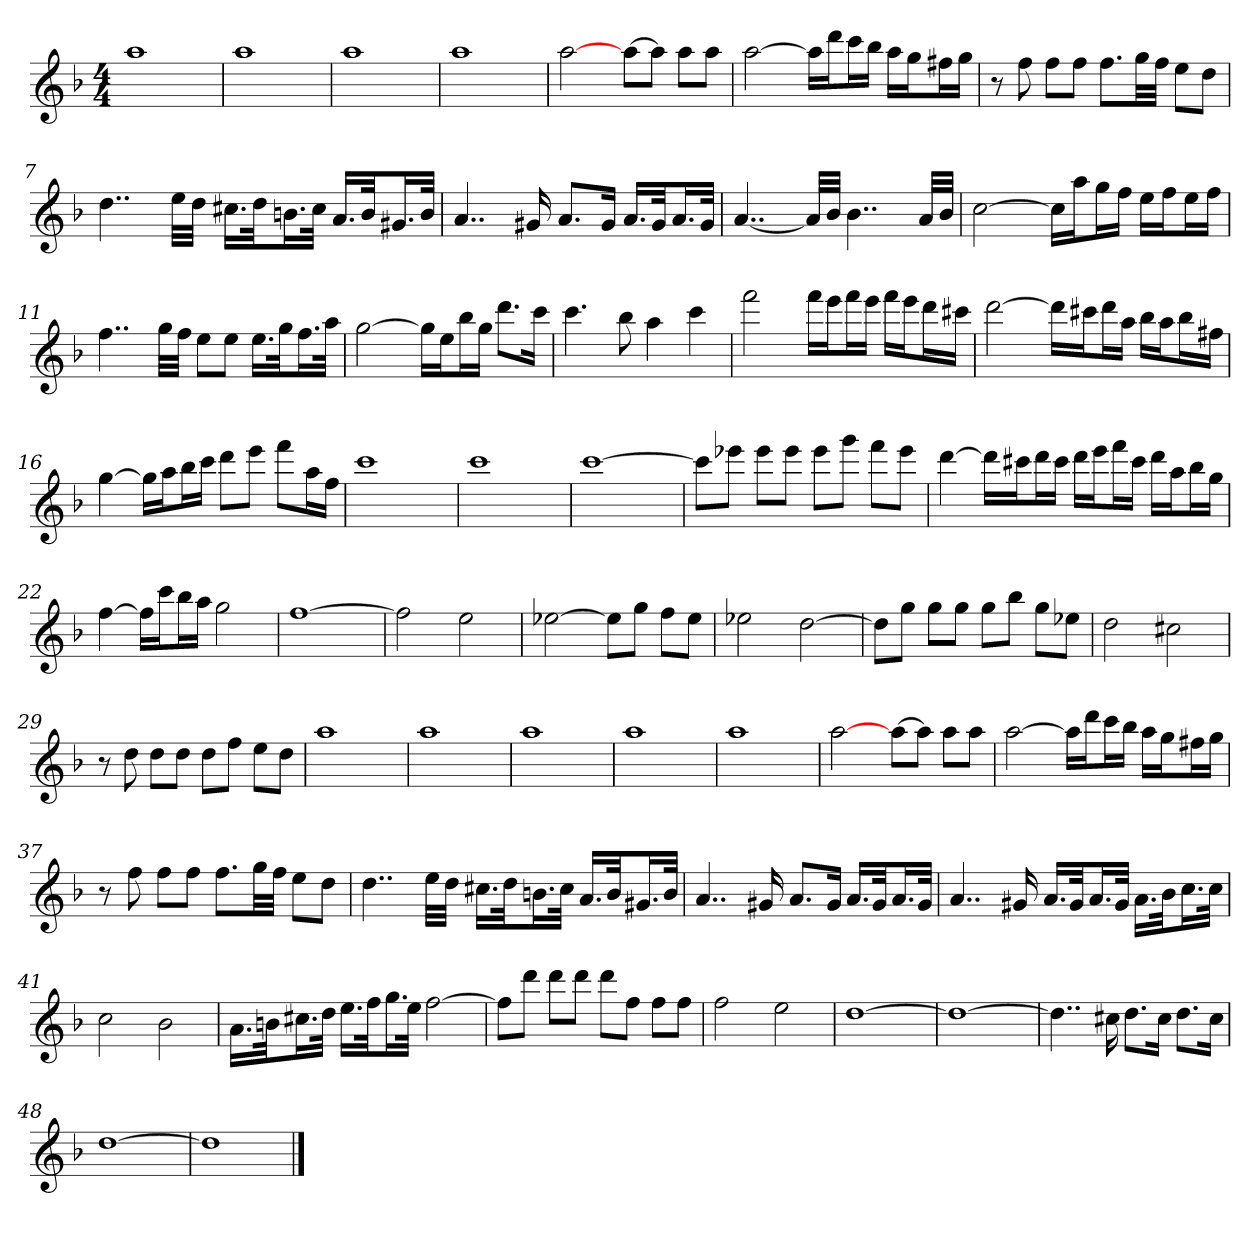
**kern
*part1
*staff1
*k[b-]
*d:
*M4/4
=
1aa
=1
1aa
=2
1aa
=3
1aa
=4
[2aa
[8aaL
8aaJ]
8aaL
8aaJ
=5
[2aa
16aaLL]
16dddJ
16cccL
16bb-JJ
16aaLL
16ggJ
16ff#XL
16ggJJ
=6
8r
8ff
8ffL
8ffJ
8.ffL
32ggLL
32ffJJJ
8eeL
8ddJ
=7
4..dd
32eeLLL
32ddJJJ
16.cc#XLL
32ddJk
16.bnL
32cc#JJk
16.aLL
32bJk
16.g#XL
32bJJk
=8
4..a
16g#X
8.aL
16g#Jk
16.aLL
32g#Jk
16.aL
32g#JJk
=9
[4..a
32aLLL]
32b-JJJ
4..b-
32aLLL
32b-JJJ
=10
[2cc
16ccLL]
16aaJ
16ggL
16ffJJ
16eeLL
16ffJ
16eeL
16ffJJ
=11
4..ff
32ggLLL
32ffJJJ
8eeL
8eeJ
16.eeLL
32ggJk
16.ffL
32aaJJk
=12
[2gg
16ggLL]
16eeJ
16bb-L
16ggJJ
8.dddL
16cccJk
=13
4.ccc
8bb-
4aa
4ccc
=14
2fff
16fffLL
16eeeJ
16fffL
16eeeJJ
16fffLL
16eeeJ
16dddL
16ccc#XJJ
=15
[2ddd
16dddLL]
16ccc#XJ
16dddL
16aaJJ
16bb-LL
16aaJ
16bb-L
16ff#XJJ
=16
[4gg
16ggLL]
16aaJ
16bb-L
16cccJJ
8dddL
8eeeJ
8fffL
16aaL
16ffJJ
=17
1ccc
=18
1ccc
=19
[1ccc
=20
8cccL]
8eee-XJ
8eee-L
8eee-J
8eee-L
8gggJ
8fffL
8eee-J
=21
[4ddd
16dddLL]
16ccc#XJ
16dddL
16ccc#JJ
16dddLL
16eeeJ
16fffL
16ccc#JJ
16dddLL
16aaJ
16bb-L
16ggJJ
=22
[4ff
16ffLL]
16cccJ
16bb-L
16aaJJ
2gg
=23
[1ff
=24
2ff]
2ee
=25
[2ee-X
8ee-L]
8ggJ
8ffL
8ee-J
=26
2ee-X
[2dd
=27
8ddL]
8ggJ
8ggL
8ggJ
8ggL
8bb-J
8ggL
8ee-XJ
=28
2dd
2cc#X
=29
8r
8dd
8ddL
8ddJ
8ddL
8ffJ
8eeL
8ddJ
=30
1aa
=31
1aa
=32
1aa
=33
1aa
=34
1aa
=35
[2aa
[8aaL
8aaJ]
8aaL
8aaJ
=36
[2aa
16aaLL]
16dddJ
16cccL
16bb-JJ
16aaLL
16ggJ
16ff#XL
16ggJJ
=37
8r
8ff
8ffL
8ffJ
8.ffL
32ggLL
32ffJJJ
8eeL
8ddJ
=38
4..dd
32eeLLL
32ddJJJ
16.cc#XLL
32ddJk
16.bnL
32cc#JJk
16.aLL
32bJk
16.g#XL
32bJJk
=39
4..a
16g#X
8.aL
16g#Jk
16.aLL
32g#Jk
16.aL
32g#JJk
=40
4..a
16g#X
16.aLL
32g#Jk
16.aL
32g#JJk
16.aLL
32b-Jk
16.ccL
32ccJJk
=41
2cc
2b-
=42
16.aLL
32bnJk
16.cc#XL
32ddJJk
16.eeLL
32ffJk
16.ggL
32eeJJk
[2ff
=43
8ffL]
8dddJ
8dddL
8dddJ
8dddL
8ffJ
8ffL
8ffJ
=44
2ff
2ee
=45
[1dd
=46
1dd_
=47
4..dd]
16cc#X
8.ddL
16cc#Jk
8.ddL
16cc#Jk
=48
[1dd
=49
1dd]
==
*-
